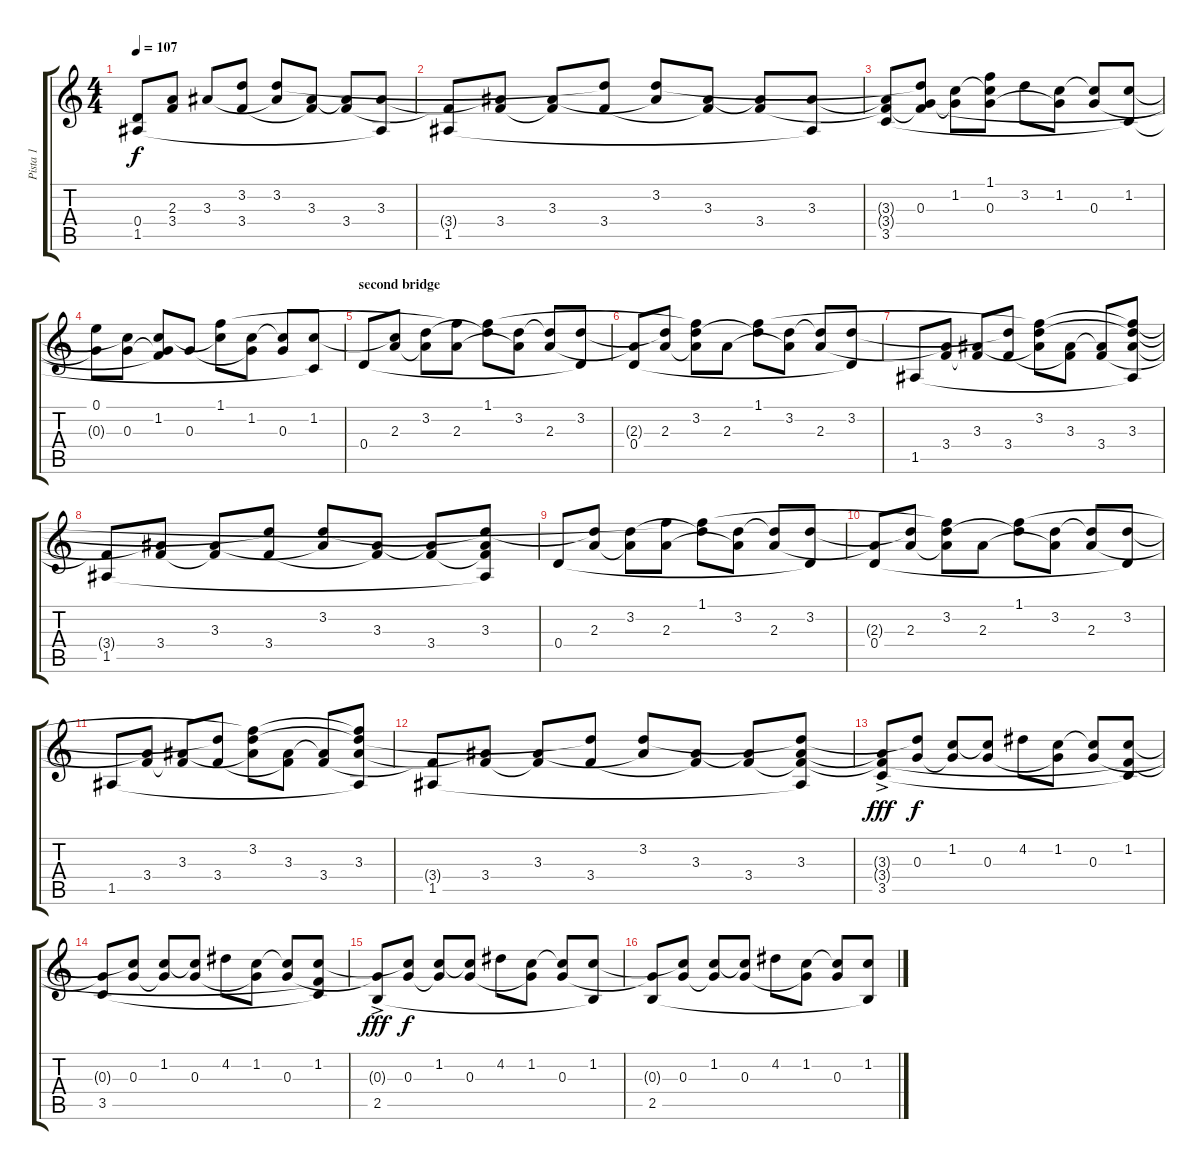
\track ("Pista 1" "Pista 1") {instrument acousticguitarsteel}
\staff {score tabs}
\tuning (E4 B3 G3 D3 A2 E2) {hide}
\ts (4 4)
\tempo 107
\clef g2
\ks c
(0.4{t} 1.5).8{dy f} (2.3{t} 3.4).8 3.3.8 (3.2{t} 3.4).8 (3.2 3.3{t}).8 (3.3 3.4{t}).8 (3.3{t} 3.4).8 (3.3 1.5{t}).8 |
(3.4{t} 1.5).8 (3.3{t} 3.4).8 (3.3 3.4{t}).8 (3.2{t} 3.4).8 (3.2 3.3{t}).8 (3.3 3.4{t}).8 (3.3{t} 3.4).8 (3.3 1.5{t}).8 |
(3.3{t} 3.4{t} 3.5).8 (3.2{t} 0.3 3.4{t}).8 (1.2 0.3{t}).8 (1.1{t} 1.2{t} 0.3).8 3.2.8 (1.2 0.3{t}).8 (1.2{t} 0.3).8 (1.2 3.5{t}).8 |
(0.1 0.3{t}).8 (1.2{t} 0.3).8 (1.2 0.3{t} 3.4{t}).8 0.3.8 (1.1 1.2{t}).8 (1.2 0.3{t}).8 (1.2{t} 0.3).8 (1.2 3.5{t}).8 |
\section ("" "second bridge")
0.4.8 (1.2{t} 2.3).8 (3.2 2.3{t}).8 (1.1{t} 2.3).8 (1.1 3.2{t}).8 (3.2 2.3{t}).8 (3.2{t} 2.3).8 (3.2 0.4{t}).8 |
(2.3{t} 0.4).8 (3.2{t} 2.3).8 (1.1{t} 3.2 2.3{t}).8 2.3.8 (1.1 3.2{t}).8 (3.2 2.3{t}).8 (3.2{t} 2.3).8 (3.2 0.4{t}).8 |
1.5.8 (2.3{t} 3.4).8 (3.3 3.4{t}).8 (3.2{t} 3.4).8 (1.1{t} 3.2 3.3{t}).8 (3.3 3.4{t}).8 (3.3{t} 3.4).8 (1.1{t} 3.2{t} 3.3 1.5{t}).8 |
(3.4{t} 1.5).8 (3.3{t} 3.4).8 (3.3 3.4{t}).8 (3.2{t} 3.4).8 (3.2 3.3{t}).8 (3.3 3.4{t}).8 (3.3{t} 3.4).8 (3.2{t} 3.3 3.4{t} 1.5{t}).8 |
0.4.8 (3.2{t} 2.3).8 (3.2 2.3{t}).8 (1.1{t} 2.3).8 (1.1 3.2{t}).8 (3.2 2.3{t}).8 (3.2{t} 2.3).8 (3.2 0.4{t}).8 |
(2.3{t} 0.4).8 (3.2{t} 2.3).8 (1.1{t} 3.2 2.3{t}).8 2.3.8 (1.1 3.2{t}).8 (3.2 2.3{t}).8 (3.2{t} 2.3).8 (3.2 0.4{t}).8 |
1.5.8 (2.3{t} 3.4).8 (3.3 3.4{t}).8 (3.2{t} 3.4).8 (1.1{t} 3.2 3.3{t}).8 (3.3 3.4{t}).8 (3.3{t} 3.4).8 (1.1{t} 3.2{t} 3.3 1.5{t}).8 |
(3.4{t} 1.5).8{volume 9} (3.3{t} 3.4).8 (3.3 3.4{t}).8 (3.2{t} 3.4).8 (3.2 3.3{t}).8 (3.3 3.4{t}).8 (3.3{t} 3.4).8 (3.2{t} 3.3 3.4{t} 1.5{t}).8 |
(3.3{t} 3.4{t} 3.5{ac}).8{dy fff} (3.2{t} 0.3).8{dy f} (1.2 0.3{t}).8 (1.2{t} 0.3).8 4.2.8 (1.2 0.3{t}).8 (1.2{t} 0.3).8 (1.2 3.4{t} 3.5{t}).8 |
(0.3{t} 3.5).8 (1.2{t} 0.3).8 (1.2 0.3{t}).8 (1.2{t} 0.3).8 4.2.8 (1.2 0.3{t}).8 (1.2{t} 0.3).8 (1.2 3.4{t} 3.5{t}).8 |
(0.3{t} 2.5{ac}).8{dy fff} (1.2{t} 0.3).8{dy f} (1.2 0.3{t}).8 (1.2{t} 0.3).8 4.2.8 (1.2 0.3{t}).8 (1.2{t} 0.3).8 (1.2 2.5{t}).8 |
(0.3{t} 2.5).8 (1.2{t} 0.3).8 (1.2 0.3{t}).8 (1.2{t} 0.3).8 4.2.8 (1.2 0.3{t}).8 (1.2{t} 0.3).8 (1.2 2.5{t}).8
